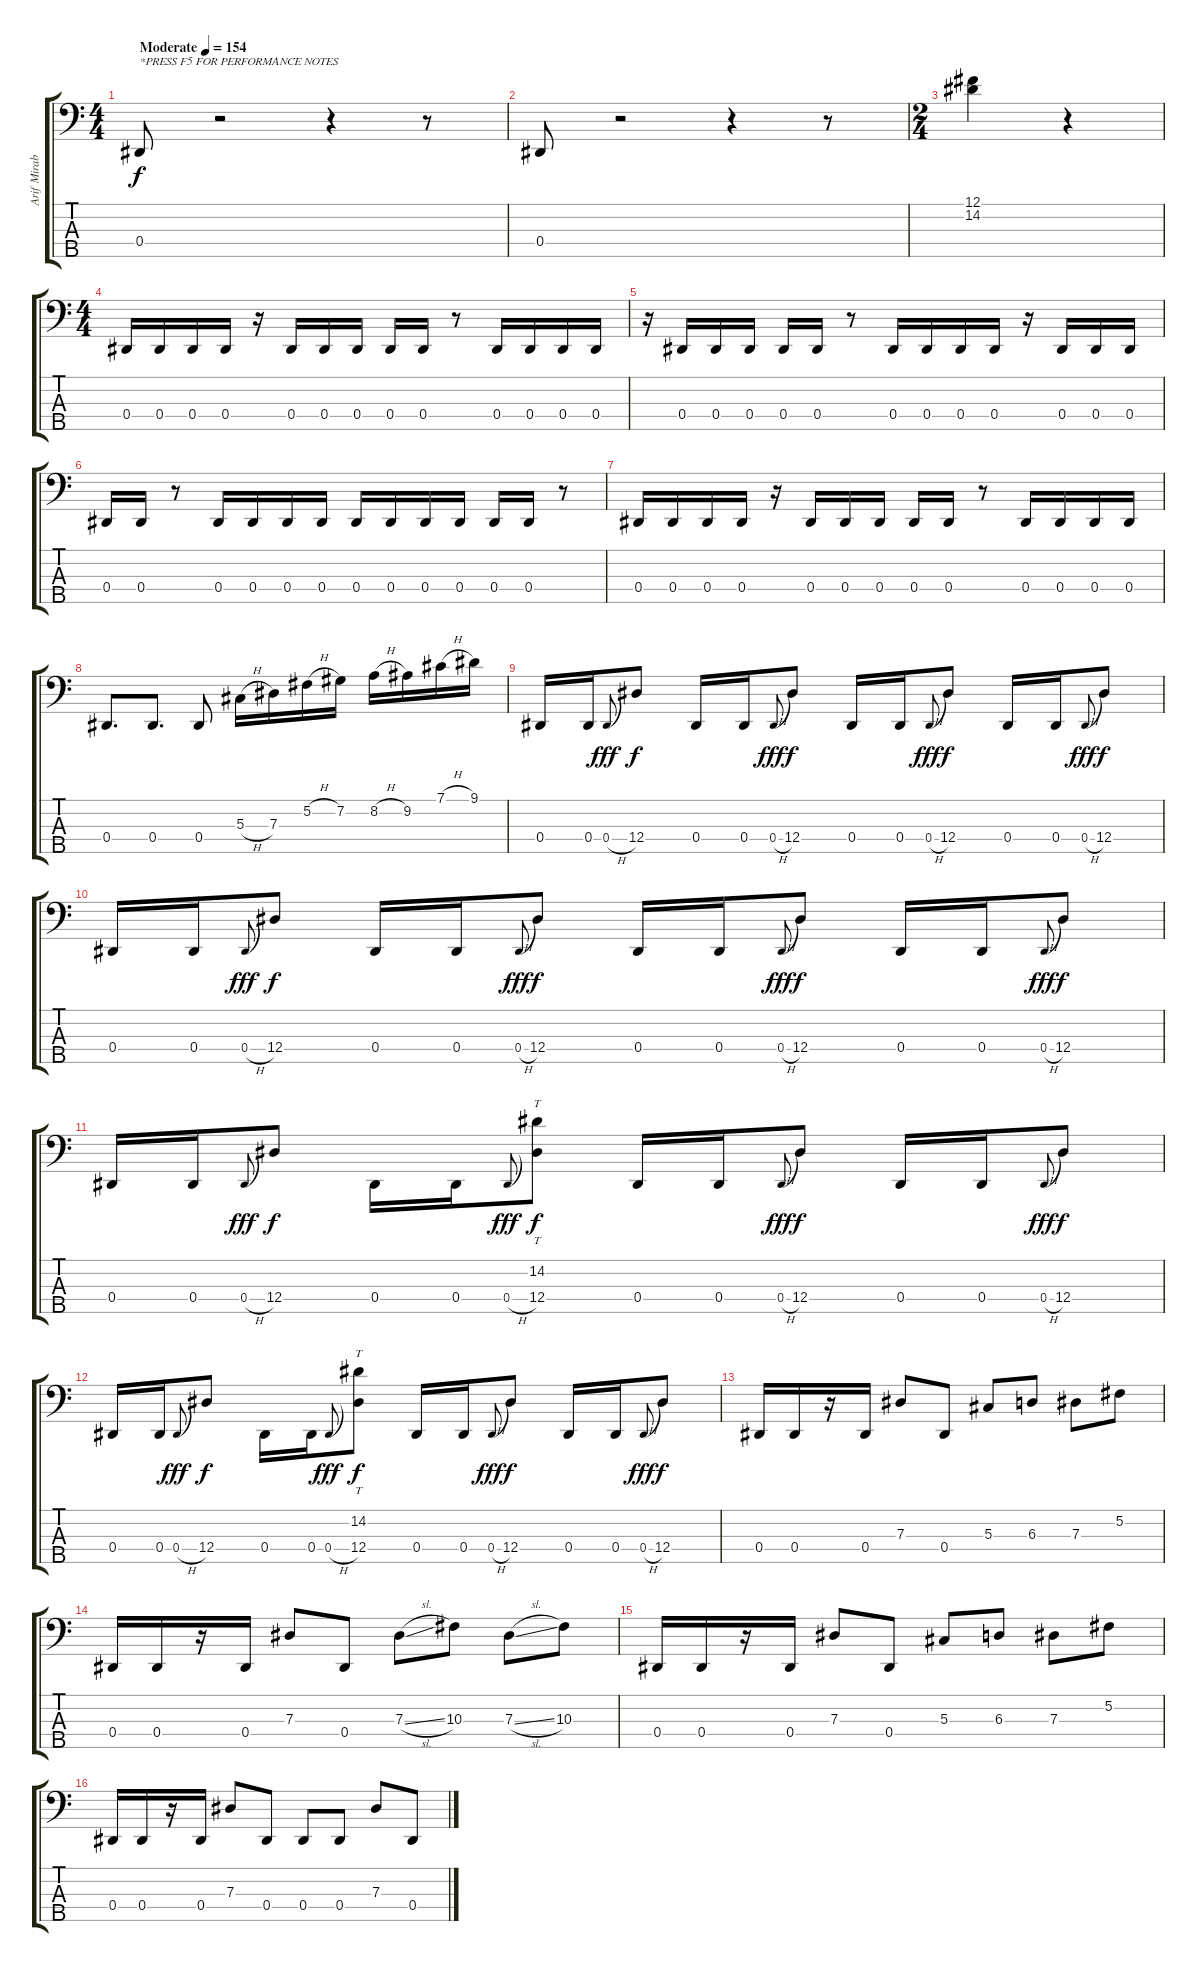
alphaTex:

\track ("Arif Mirabdolbaghi" "Arif Mirab") {instrument electricbassfinger}
\staff {score tabs}
\tuning (Gb2 Db2 Ab1 Eb1 Bb0) {hide}
\ts (4 4)
\tempo (154 "Moderate")
\clef f4
\ks c
0.4.8{txt "*PRESS F5 FOR PERFORMANCE NOTES" dy f instrument electricbassfinger} r.2 r.4 r.8 |
0.4.8 r.2 r.4 r.8 |
\ts (2 4)
(12.1 14.2).4 r.4 |
\ts (4 4)
0.4.16 0.4.16 0.4.16 0.4.16 r.16 0.4.16 0.4.16 0.4.16 0.4.16 0.4.16 r.8 0.4.16 0.4.16 0.4.16 0.4.16 |
r.16 0.4.16 0.4.16 0.4.16 0.4.16 0.4.16 r.8 0.4.16 0.4.16 0.4.16 0.4.16 r.16 0.4.16 0.4.16 0.4.16 |
0.4.16 0.4.16 r.8 0.4.16 0.4.16 0.4.16 0.4.16 0.4.16 0.4.16 0.4.16 0.4.16 0.4.16 0.4.16 r.8 |
0.4.16 0.4.16 0.4.16 0.4.16 r.16 0.4.16 0.4.16 0.4.16 0.4.16 0.4.16 r.8 0.4.16 0.4.16 0.4.16 0.4.16 |
0.4.8{d} 0.4.8{d} 0.4.8 5.3{h}.16 7.3.16 5.2{h}.16 7.2.16 8.2{h}.16 9.2.16 7.1{h}.16 9.1.16 |
0.4.16 0.4.16 0.4{h}.8{gr onbeat dy fff} 12.4.8{dy f} 0.4.16 0.4.16 0.4{h}.8{gr onbeat dy fff} 12.4.8{dy f} 0.4.16 0.4.16 0.4{h}.8{gr onbeat dy fff} 12.4.8{dy f} 0.4.16 0.4.16 0.4{h}.8{gr onbeat dy fff} 12.4.8{dy f} |
0.4.16 0.4.16 0.4{h}.8{gr onbeat dy fff} 12.4.8{dy f} 0.4.16 0.4.16 0.4{h}.8{gr onbeat dy fff} 12.4.8{dy f} 0.4.16 0.4.16 0.4{h}.8{gr onbeat dy fff} 12.4.8{dy f} 0.4.16 0.4.16 0.4{h}.8{gr onbeat dy fff} 12.4.8{dy f} |
0.4.16 0.4.16 0.4{h}.8{gr onbeat dy fff} 12.4.8{dy f} 0.4.16 0.4.16 0.4{h}.8{gr onbeat dy fff} (14.2 12.4).8{tt dy f} 0.4.16 0.4.16 0.4{h}.8{gr onbeat dy fff} 12.4.8{dy f} 0.4.16 0.4.16 0.4{h}.8{gr onbeat dy fff} 12.4.8{dy f} |
0.4.16 0.4.16 0.4{h}.8{gr onbeat dy fff} 12.4.8{dy f} 0.4.16 0.4.16 0.4{h}.8{gr onbeat dy fff} (14.2 12.4).8{tt dy f} 0.4.16 0.4.16 0.4{h}.8{gr onbeat dy fff} 12.4.8{dy f} 0.4.16 0.4.16 0.4{h}.8{gr onbeat dy fff} 12.4.8{dy f} |
0.4.16 0.4.16 r.16 0.4.16 7.3.8 0.4.8 5.3.8 6.3.8 7.3.8 5.2.8 |
0.4.16 0.4.16 r.16 0.4.16 7.3.8 0.4.8 7.3{sl}.8 10.3.8 7.3{sl}.8 10.3.8 |
0.4.16 0.4.16 r.16 0.4.16 7.3.8 0.4.8 5.3.8 6.3.8 7.3.8 5.2.8 |
0.4.16 0.4.16 r.16 0.4.16 7.3.8 0.4.8 0.4.8 0.4.8 7.3.8 0.4.8
